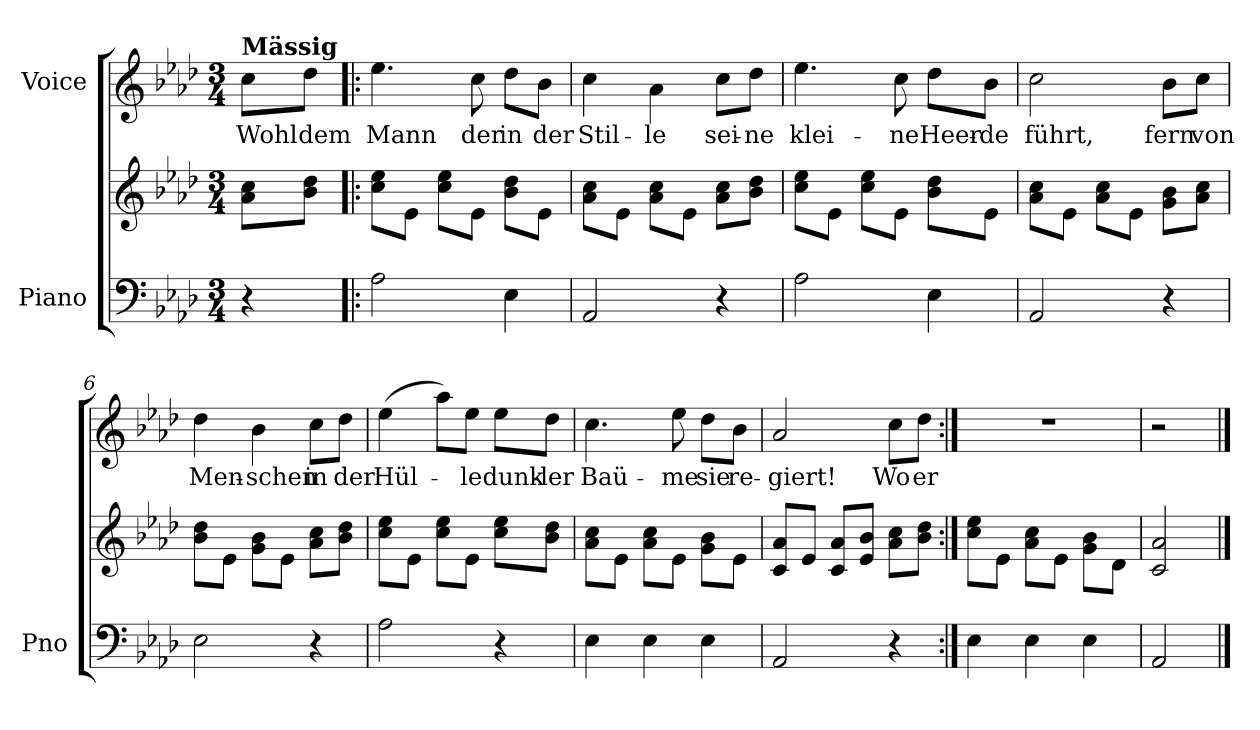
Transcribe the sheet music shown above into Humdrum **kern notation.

**kern	**kern	**kern	**text
*part2	*part2	*part1	*part1
*staff3	*staff2	*staff1	*staff1
*I"Piano	*	*I"Voice	*
*I'Pno	*	*	*
*clefF4	*clefG2	*clefG2	*
*k[b-e-a-d-]	*k[b-e-a-d-]	*k[b-e-a-d-]	*
*M3/4	*M3/4	*M3/4	*
=1	=1	=1	=1
!	!	!LO:TX:a:B:t=Mässig	!
4r	8a-\ 8cc\L	8cc\L	Wohl
.	8b-\ 8dd-\J	8dd-\J	dem
=2!|:	=2!|:	=2!|:	=2!|:
2A-\	8cc\ 8ee-\L	4.ee-\	Mann
.	8e-\J	.	.
.	8cc\ 8ee-\L	.	.
.	8e-\J	8cc\	der
4E-\	8b-\ 8dd-\L	8dd-\L	in
.	8e-\J	8b-\J	der
=3	=3	=3	=3
2AA-/	8a-\ 8cc\L	4cc\	Stil-
.	8e-\J	.	.
.	8a-\ 8cc\L	4a-\	-le
.	8e-\J	.	.
4r	8a-\ 8cc\L	8cc\L	sei-
.	8b-\ 8dd-\J	8dd-\J	-ne
=4	=4	=4	=4
2A-\	8cc\ 8ee-\L	4.ee-\	klei-
.	8e-\J	.	.
.	8cc\ 8ee-\L	.	.
.	8e-\J	8cc\	-ne
4E-\	8b-\ 8dd-\L	8dd-\L	Heer-
.	8e-\J	8b-\J	-de
=5	=5	=5	=5
2AA-/	8a-\ 8cc\L	2cc\	führt,
.	8e-\J	.	.
.	8a-\ 8cc\L	.	.
.	8e-\J	.	.
4r	8g\ 8b-\L	8b-\L	fern
.	8a-\ 8cc\J	8cc\J	von
=6	=6	=6	=6
2E-\	8b-\ 8dd-\L	4dd-\	Men-
.	8e-\J	.	.
.	8g\ 8b-\L	4b-\	-schen
.	8e-\J	.	.
4r	8a-\ 8cc\L	8cc\L	in
.	8b-\ 8dd-\J	8dd-\J	der
=7	=7	=7	=7
2A-\	8cc\ 8ee-\L	(4ee-\	Hül-
.	8e-\J	.	.
.	8cc\ 8ee-\L	8aa-\L)	.
.	8e-\J	8ee-\J	-le
4r	8cc\ 8ee-\L	8ee-\L	dunk-
.	8b-\ 8dd-\J	8dd-\J	-ler
=8	=8	=8	=8
4E-\	8a-\ 8cc\L	4.cc\	Baü-
.	8e-\J	.	.
4E-\	8a-\ 8cc\L	.	.
.	8e-\J	8ee-\	-me
4E-\	8g\ 8b-\L	8dd-\L	sie
.	8e-\J	8b-\J	re-
=9	=9	=9	=9
2AA-/	8c/ 8a-/L	2a-/	-giert!
.	8e-/J	.	.
.	8c/ 8a-/L	.	.
.	8e-/ 8b-/J	.	.
4r	8a-\ 8cc\L	8cc\L	Wo
.	8b-\ 8dd-\J	8dd-\J	er
=10:|!	=10:|!	=10:|!	=10:|!
4E-\	8cc\ 8ee-\L	2.r	.
.	8e-\J	.	.
4E-\	8a-\ 8cc\L	.	.
.	8e-\J	.	.
4E-\	8g\ 8b-\L	.	.
.	8d-\J	.	.
=11	=11	=11	=11
2AA-/	2c/ 2a-/	2r	.
==	==	==	==
*-	*-	*-	*-
